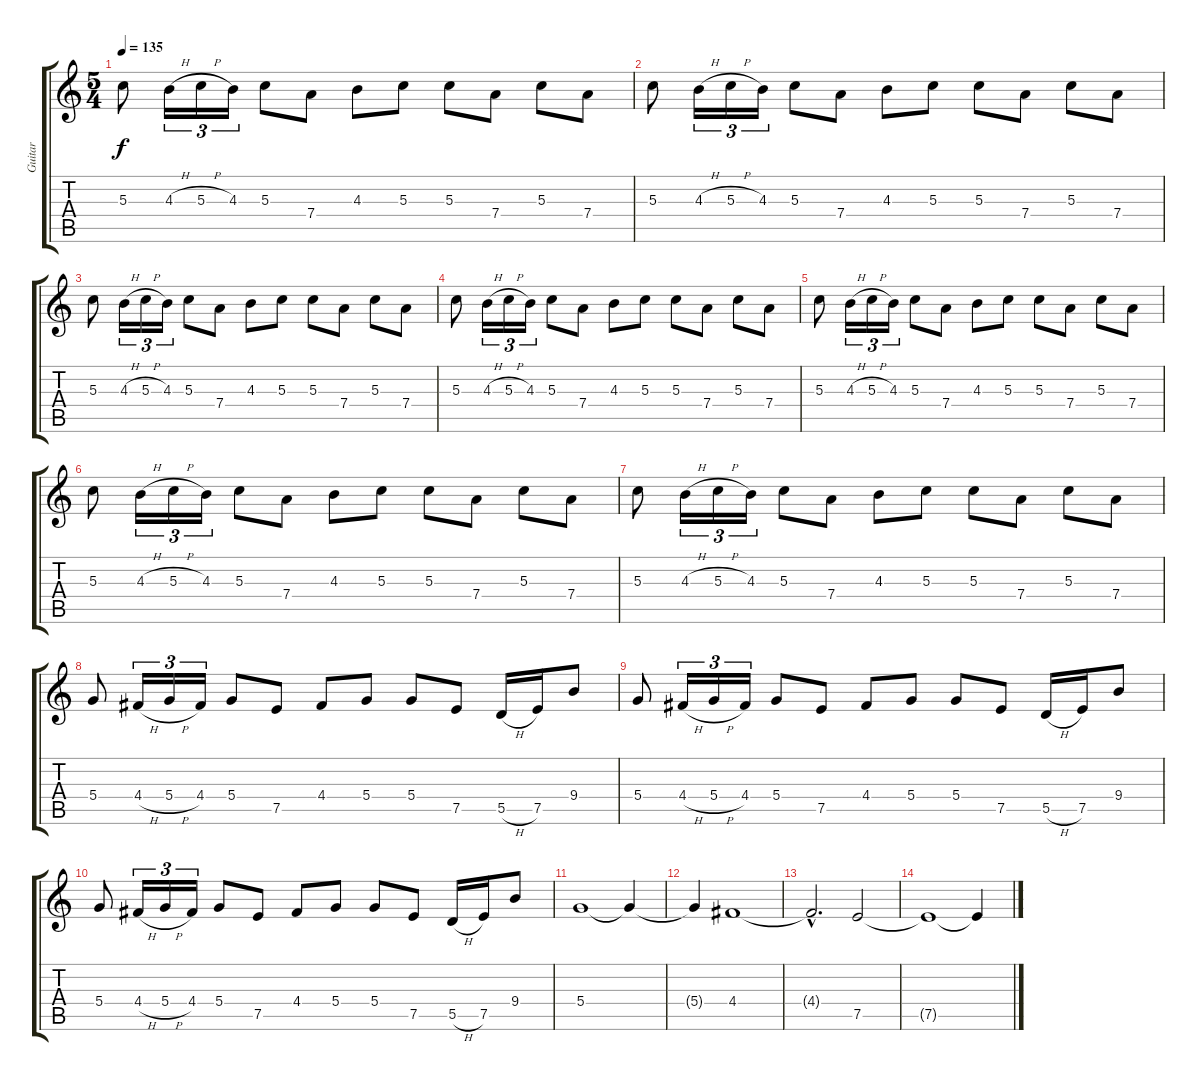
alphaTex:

\track ("Guitar" "Guitar") {instrument acousticguitarsteel}
\staff {score tabs}
\tuning (E4 B3 G3 D3 A2 E2) {hide}
\ts (5 4)
\tempo 135
\clef g2
\ks c
5.3.8{dy f} 4.3{h}.16{tu (3 2)} 5.3{h}.16{tu (3 2)} 4.3.16{tu (3 2)} 5.3.8 7.4.8 4.3.8 5.3.8 5.3.8 7.4.8 5.3.8 7.4.8 |
5.3.8 4.3{h}.16{tu (3 2)} 5.3{h}.16{tu (3 2)} 4.3.16{tu (3 2)} 5.3.8 7.4.8 4.3.8 5.3.8 5.3.8 7.4.8 5.3.8 7.4.8 |
5.3.8 4.3{h}.16{tu (3 2)} 5.3{h}.16{tu (3 2)} 4.3.16{tu (3 2)} 5.3.8 7.4.8 4.3.8 5.3.8 5.3.8 7.4.8 5.3.8 7.4.8 |
5.3.8 4.3{h}.16{tu (3 2)} 5.3{h}.16{tu (3 2)} 4.3.16{tu (3 2)} 5.3.8 7.4.8 4.3.8 5.3.8 5.3.8 7.4.8 5.3.8 7.4.8 |
5.3.8 4.3{h}.16{tu (3 2)} 5.3{h}.16{tu (3 2)} 4.3.16{tu (3 2)} 5.3.8 7.4.8 4.3.8 5.3.8 5.3.8 7.4.8 5.3.8 7.4.8 |
5.3.8 4.3{h}.16{tu (3 2)} 5.3{h}.16{tu (3 2)} 4.3.16{tu (3 2)} 5.3.8 7.4.8 4.3.8 5.3.8 5.3.8 7.4.8 5.3.8 7.4.8 |
5.3.8 4.3{h}.16{tu (3 2)} 5.3{h}.16{tu (3 2)} 4.3.16{tu (3 2)} 5.3.8 7.4.8 4.3.8 5.3.8 5.3.8 7.4.8 5.3.8 7.4.8 |
5.4.8 4.4{h}.16{tu (3 2)} 5.4{h}.16{tu (3 2)} 4.4.16{tu (3 2)} 5.4.8 7.5.8 4.4.8 5.4.8 5.4.8 7.5.8 5.5{h}.16 7.5.16 9.4.8 |
5.4.8 4.4{h}.16{tu (3 2)} 5.4{h}.16{tu (3 2)} 4.4.16{tu (3 2)} 5.4.8 7.5.8 4.4.8 5.4.8 5.4.8 7.5.8 5.5{h}.16 7.5.16 9.4.8 |
5.4.8 4.4{h}.16{tu (3 2)} 5.4{h}.16{tu (3 2)} 4.4.16{tu (3 2)} 5.4.8 7.5.8 4.4.8 5.4.8 5.4.8 7.5.8 5.5{h}.16 7.5.16 9.4.8 |
5.4.1 5.4{t}.4 |
5.4{t}.4 4.4.1 |
4.4{hac t}.2{d} 7.5.2 |
7.5{t}.1 7.5{t}.4
